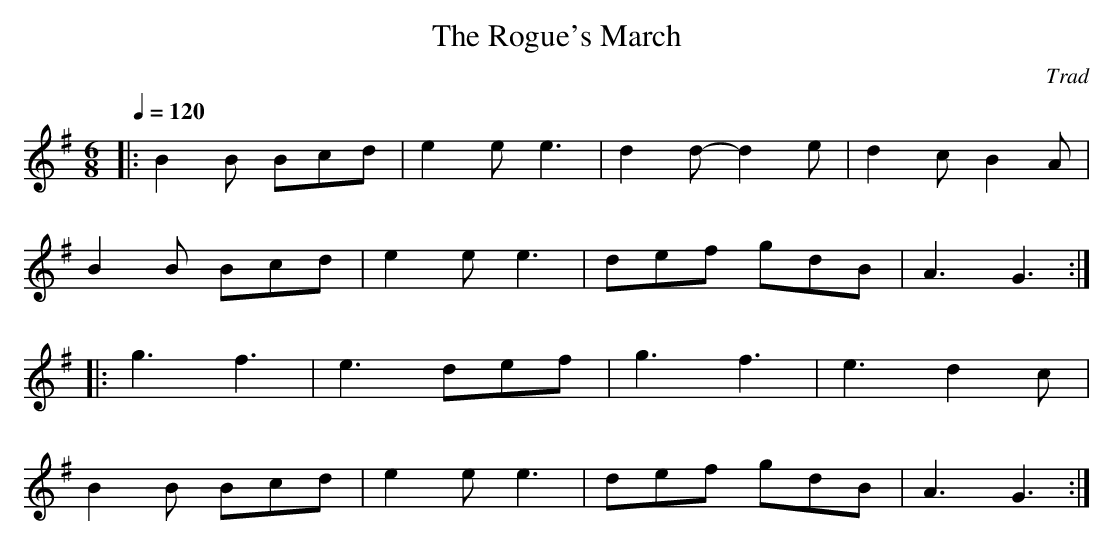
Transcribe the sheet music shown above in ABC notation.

X:1
T:The Rogue's March
C:Trad
M:6/8
L:1/8
Q:1/4=120
K:G
|:B2B Bcd|e2e e3|d2d- d2e|d2c B2A|
B2B Bcd|e2e e3|def gdB|A3 G3:|
|:g3 f3|e3 def|g3 f3|e3 d2c|
B2B Bcd|e2e e3|def gdB|A3 G3:|]
